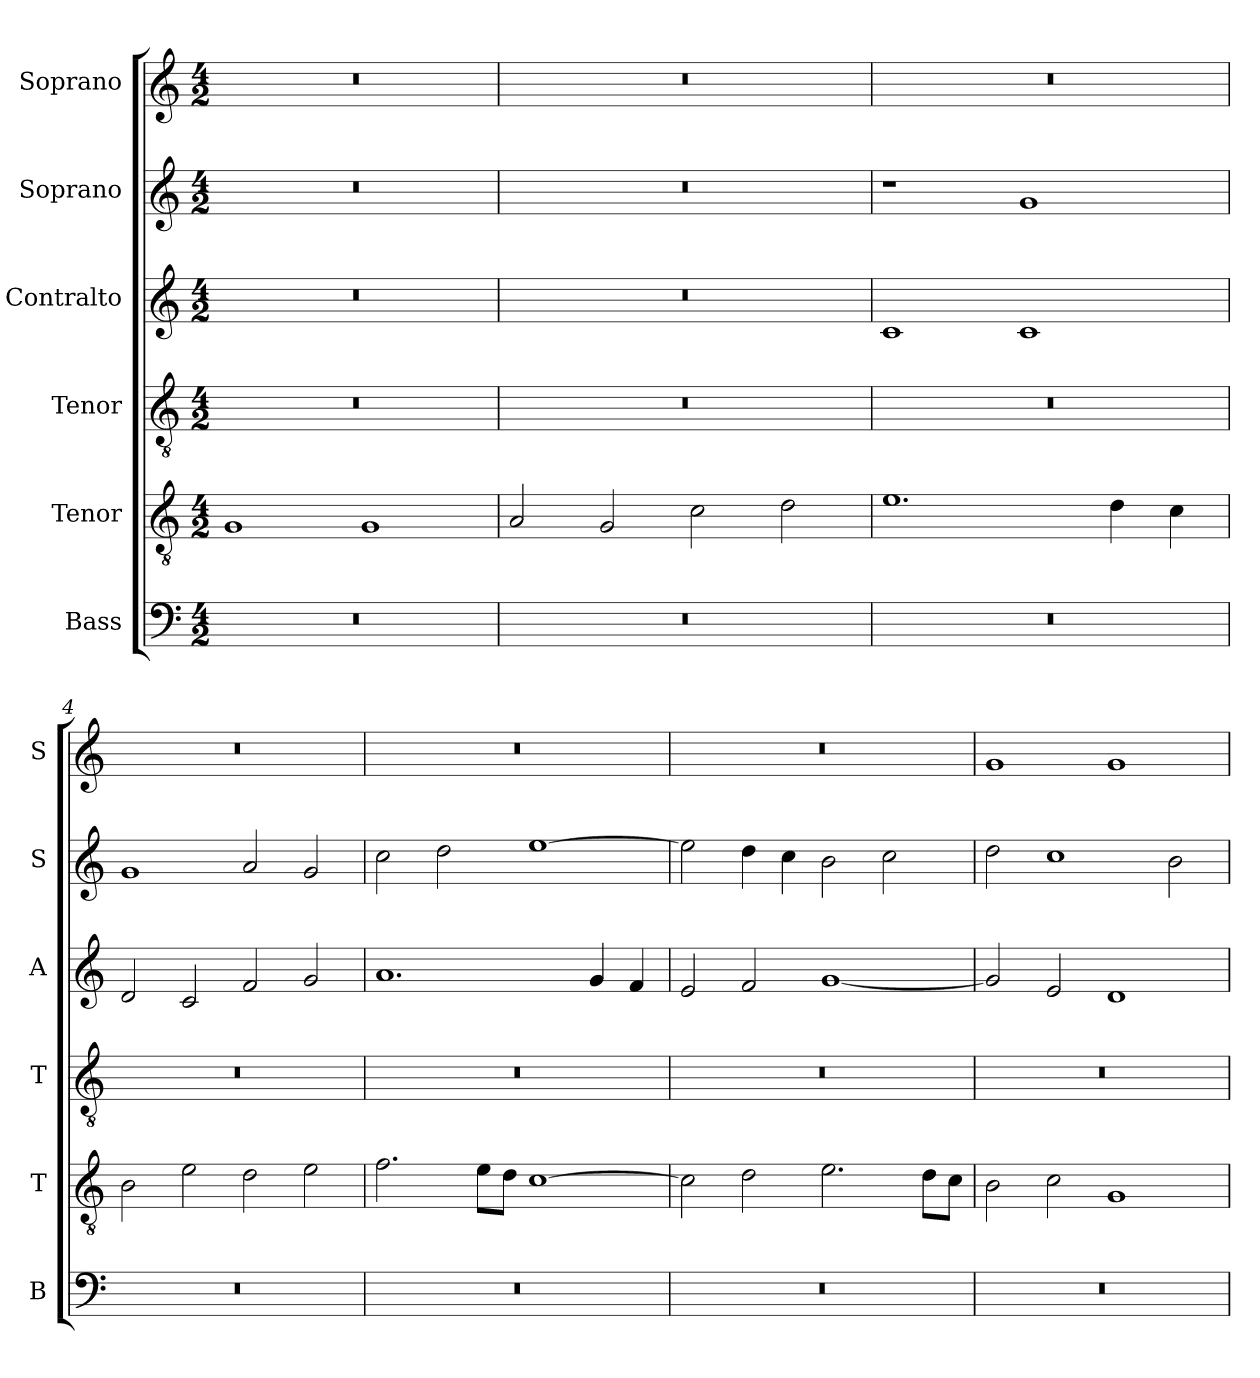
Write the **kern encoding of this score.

**kern	**kern	**kern	**kern	**kern	**kern
*part6	*part5	*part4	*part3	*part2	*part1
*staff6	*staff5	*staff4	*staff3	*staff2	*staff1
*I"Bass	*I"Tenor	*I"Tenor	*I"Contralto	*I"Soprano	*I"Soprano
*I'B	*I'T	*I'T	*I'A	*I'S	*I'S
*clefF4	*clefGv2	*clefGv2	*clefG2	*clefG2	*clefG2
*k[]	*k[]	*k[]	*k[]	*k[]	*k[]
*C:ion	*C:ion	*C:ion	*C:ion	*C:ion	*C:ion
*M4/2	*M4/2	*M4/2	*M4/2	*M4/2	*M4/2
=1	=1	=1	=1	=1	=1
0r	1G	0r	0r	0r	0r
.	1G	.	.	.	.
=2	=2	=2	=2	=2	=2
0r	2A	0r	0r	0r	0r
.	2G	.	.	.	.
.	2c	.	.	.	.
.	2d	.	.	.	.
=3	=3	=3	=3	=3	=3
0r	1.e	0r	1c	1r	0r
.	.	.	1c	1g	.
.	4d	.	.	.	.
.	4c	.	.	.	.
=4	=4	=4	=4	=4	=4
0r	2B	0r	2d	1g	0r
.	2e	.	2c	.	.
.	2d	.	2f	2a	.
.	2e	.	2g	2g	.
=5	=5	=5	=5	=5	=5
0r	2.f	0r	1.a	2cc	0r
.	.	.	.	2dd	.
.	8e\L	.	.	.	.
.	8d\J	.	.	.	.
.	[1c	.	.	[1ee	.
.	.	.	4g	.	.
.	.	.	4f	.	.
=6	=6	=6	=6	=6	=6
0r	2c]	0r	2e	2ee]	0r
.	2d	.	2f	4dd	.
.	.	.	.	4cc	.
.	2.e	.	[1g	2b	.
.	.	.	.	2cc	.
.	8d\L	.	.	.	.
.	8c\J	.	.	.	.
=7	=7	=7	=7	=7	=7
0r	2B	0r	2g]	2dd	1g
.	2c	.	2e	1cc	.
.	1G	.	1d	.	1g
.	.	.	.	2b	.
=	=	=	=	=	=
*-	*-	*-	*-	*-	*-
